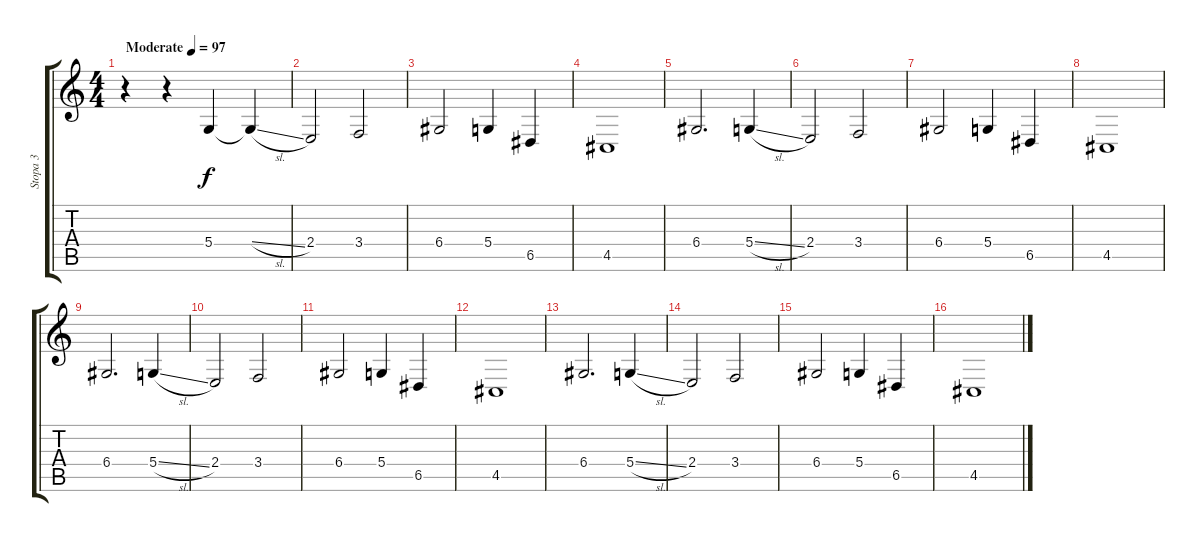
\track ("Stopa 3" "Stopa 3") {instrument harmonica}
\staff {score tabs}
\tuning (E4 B3 G3 D3 A2 E2) {hide}
\ts (4 4)
\tempo (97 "Moderate")
\clef g2
\ks c
r.4{dy f volume 0 instrument harmonica} r.4 5.4.4{volume 13} 5.4{sl t}.4 |
2.4.2 3.4.2 |
6.4.2 5.4.4 6.5.4 |
4.5.1 |
6.4.2{d} 5.4{sl}.4 |
2.4.2 3.4.2 |
6.4.2 5.4.4 6.5.4 |
4.5.1 |
6.4.2{d} 5.4{sl}.4 |
2.4.2 3.4.2 |
6.4.2 5.4.4 6.5.4 |
4.5.1 |
6.4.2{d} 5.4{sl}.4 |
2.4.2 3.4.2 |
6.4.2 5.4.4 6.5.4 |
4.5.1
